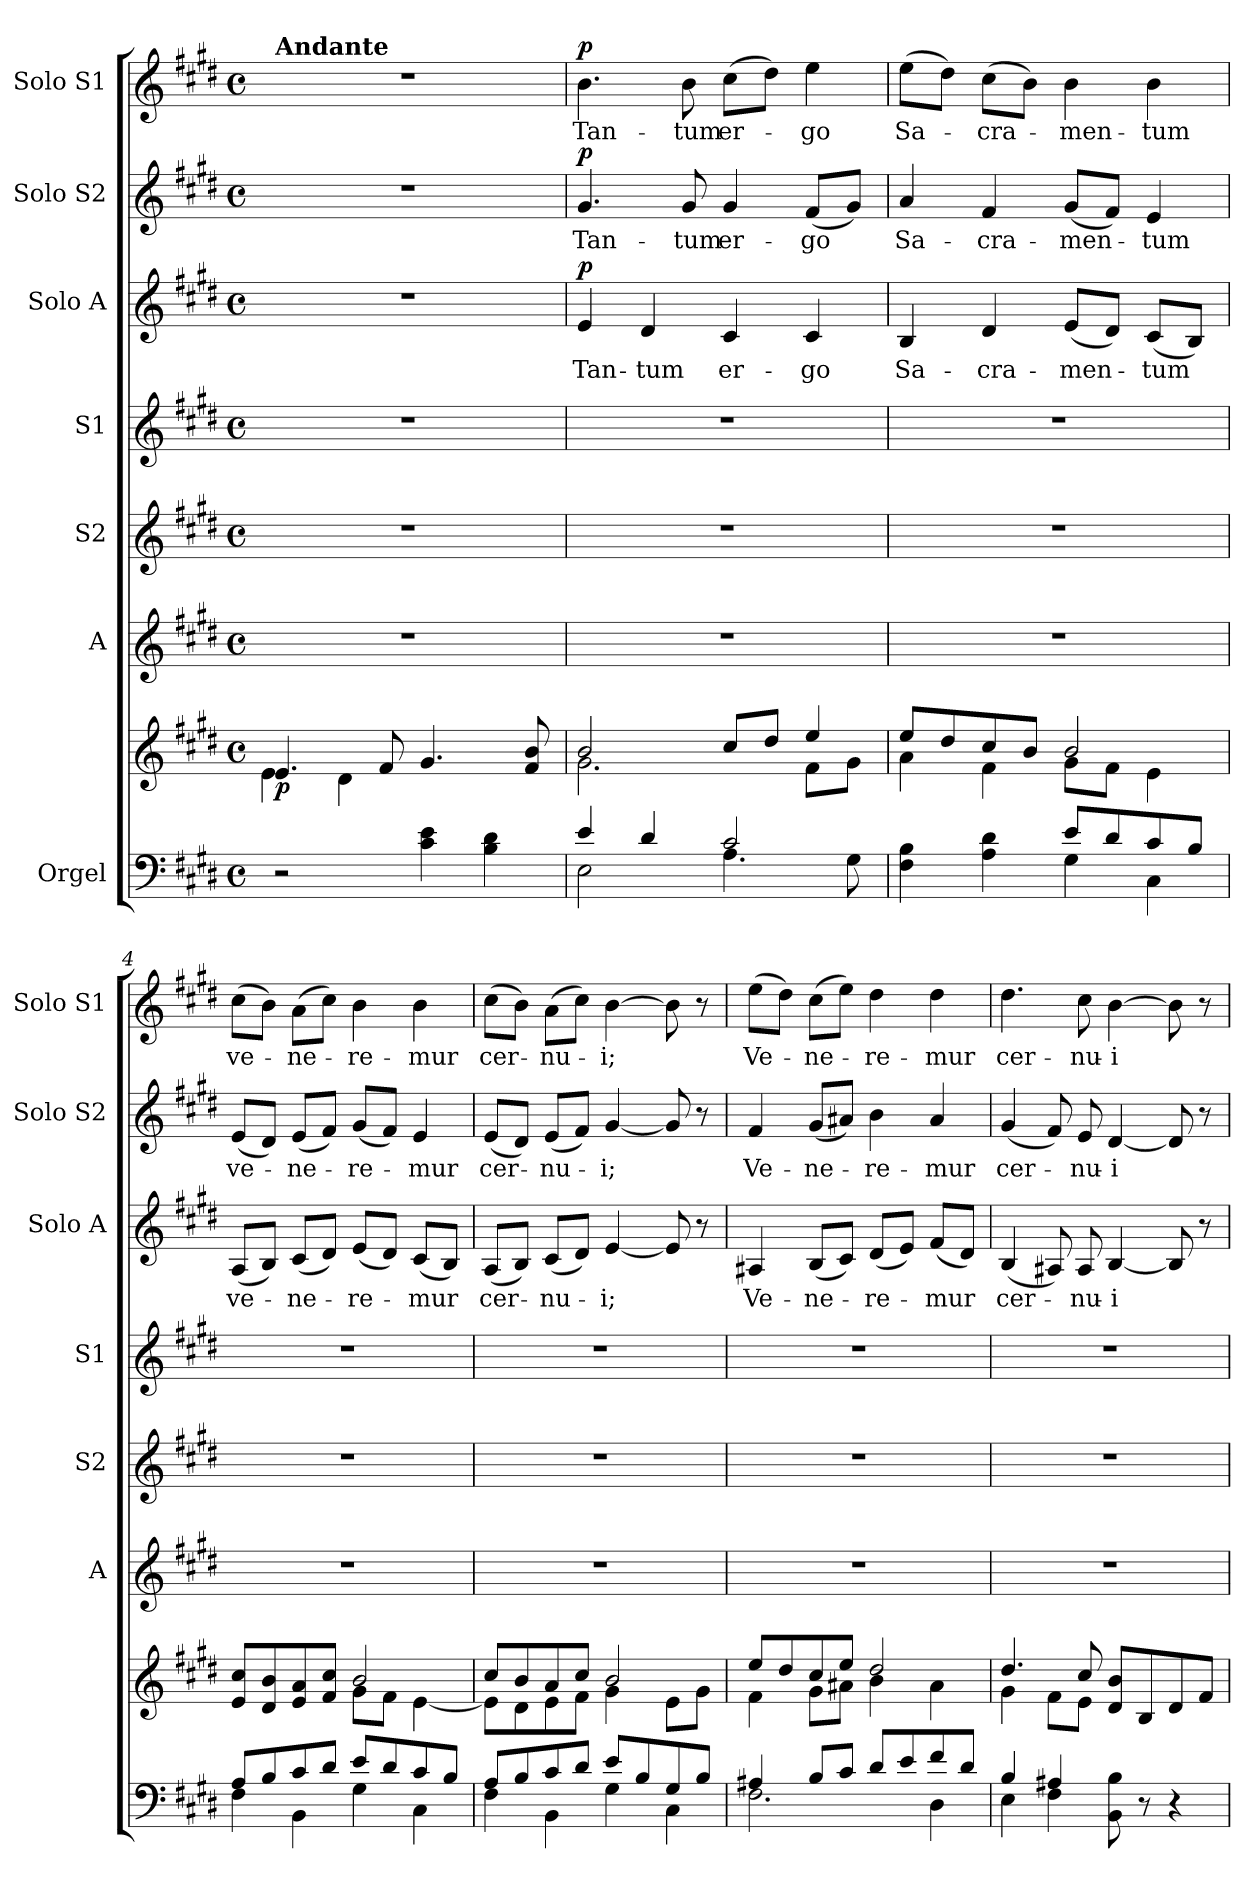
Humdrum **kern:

**kern	**kern	**dynam	**kern	**kern	**kern	**kern	**text	**dynam	**kern	**text	**dynam	**kern	**text	**dynam
*part7	*part7	*part7	*part6	*part5	*part4	*part3	*part3	*part3	*part2	*part2	*part2	*part1	*part1	*part1
*staff8	*staff7	*staff7/8	*staff6	*staff5	*staff4	*staff3	*staff3	*staff3	*staff2	*staff2	*staff2	*staff1	*staff1	*staff1
*I"Orgel	*	*	*I"A	*I"S2	*I"S1	*I"Solo A	*	*	*I"Solo S2	*	*	*I"Solo S1	*	*
*	*	*	*I'A	*I'S2	*I'S1	*I'Solo A	*	*	*I'Solo S2	*	*	*I'Solo S1	*	*
*clefF4	*clefG2	*	*clefG2	*clefG2	*clefG2	*clefG2	*	*	*clefG2	*	*	*clefG2	*	*
*k[f#c#g#d#]	*k[f#c#g#d#]	*	*k[f#c#g#d#]	*k[f#c#g#d#]	*k[f#c#g#d#]	*k[f#c#g#d#]	*	*	*k[f#c#g#d#]	*	*	*k[f#c#g#d#]	*	*
*M4/4	*M4/4	*	*M4/4	*M4/4	*M4/4	*M4/4	*	*	*M4/4	*	*	*M4/4	*	*
*met(c)	*met(c)	*	*met(c)	*met(c)	*met(c)	*met(c)	*	*	*met(c)	*	*	*met(c)	*	*
*MM88	*MM88	*	*MM88	*MM88	*MM88	*MM88	*	*	*MM88	*	*	*MM88	*	*
=1	=1	=1	=1	=1	=1	=1	=1	=1	=1	=1	=1	=1	=1	=1
*	*^	*	*	*	*	*	*	*	*	*	*	*	*	*
!	!	!	!	!	!	!	!	!	!	!	!	!	!LO:TX:a:B:t=Andante	!	!
!	!	!	!LO:DY:b	!	!	!	!	!	!	!	!	!	!	!	!
2r	4.e/	4e\	p	1r	1r	1r	1r	.	.	1r	.	.	1r	.	.
.	.	4d#\	.	.	.	.	.	.	.	.	.	.	.	.	.
.	8f#/	.	.	.	.	.	.	.	.	.	.	.	.	.	.
4c#\ 4e\	4.g#/	2ryy	.	.	.	.	.	.	.	.	.	.	.	.	.
4B\ 4d#\	.	.	.	.	.	.	.	.	.	.	.	.	.	.	.
.	8f#/ 8b/	.	.	.	.	.	.	.	.	.	.	.	.	.	.
=2	=2	=2	=2	=2	=2	=2	=2	=2	=2	=2	=2	=2	=2	=2	=2
*^	*	*	*	*	*	*	*	*	*	*	*	*	*	*	*
!	!	!	!	!	!	!	!	!	!LO:LY:b	!LO:DY:a	!	!LO:LY:b	!LO:DY:a	!	!LO:LY:b	!LO:DY:a
4e/	2E\	2b/	2.g#\	.	1r	1r	1r	4e/	Tan-	p	4.g#/	Tan-	p	4.b\	Tan-	p
!	!	!	!	!	!	!	!	!	!LO:LY:b	!	!	!	!	!	!	!
4d#/	.	.	.	.	.	.	.	4d#/	-tum	.	.	.	.	.	.	.
!	!	!	!	!	!	!	!	!	!	!	!	!LO:LY:b	!	!	!LO:LY:b	!
.	.	.	.	.	.	.	.	.	.	.	8g#/	-tum	.	8b\	-tum	.
!	!	!	!	!	!	!	!	!	!LO:LY:b	!	!	!LO:LY:b	!	!	!LO:LY:b	!
2c#/	4.A\	8cc#/L	.	.	.	.	.	4c#/	er-	.	4g#/	er-	.	(>8cc#\L	er-	.
.	.	8dd#/J	.	.	.	.	.	.	.	.	.	.	.	8dd#\J)	.	.
!	!	!	!	!	!	!	!	!	!LO:LY:b	!	!	!LO:LY:b	!	!	!LO:LY:b	!
.	.	4ee/	8f#\L	.	.	.	.	4c#/	-go	.	(<8f#/L	-go	.	4ee\	-go	.
.	8G#\	.	8g#\J	.	.	.	.	.	.	.	8g#/J)	.	.	.	.	.
=3	=3	=3	=3	=3	=3	=3	=3	=3	=3	=3	=3	=3	=3	=3	=3	=3
!	!	!	!	!	!	!	!	!	!LO:LY:b	!	!	!LO:LY:b	!	!	!LO:LY:b	!
4F#\ 4B\	2ryy	8ee/L	4a\	.	1r	1r	1r	4B/	Sa-	.	4a/	Sa-	.	(>8ee\L	Sa-	.
.	.	8dd#/	.	.	.	.	.	.	.	.	.	.	.	8dd#\J)	.	.
!	!	!	!	!	!	!	!	!	!LO:LY:b	!	!	!LO:LY:b	!	!	!LO:LY:b	!
4A\ 4d#\	.	8cc#/	4f#\	.	.	.	.	4d#/	-cra-	.	4f#/	-cra-	.	(>8cc#\L	-cra-	.
.	.	8b/J	.	.	.	.	.	.	.	.	.	.	.	8b\J)	.	.
!	!	!	!	!	!	!	!	!	!LO:LY:b	!	!	!LO:LY:b	!	!	!LO:LY:b	!
8e/L	4G#\	2b/	8g#\L	.	.	.	.	(<8e/L	-men-	.	(<8g#/L	-men-	.	4b\	-men-	.
8d#/	.	.	8f#\J	.	.	.	.	8d#/J)	.	.	8f#/J)	.	.	.	.	.
!	!	!	!	!	!	!	!	!	!LO:LY:b	!	!	!LO:LY:b	!	!	!LO:LY:b	!
8c#/	4C#\	.	4e\	.	.	.	.	(<8c#/L	-tum	.	4e/	-tum	.	4b\	-tum	.
8B/J	.	.	.	.	.	.	.	8B/J)	.	.	.	.	.	.	.	.
=4	=4	=4	=4	=4	=4	=4	=4	=4	=4	=4	=4	=4	=4	=4	=4	=4
!	!	!	!	!	!	!	!	!	!LO:LY:b	!	!	!LO:LY:b	!	!	!LO:LY:b	!
8A/L	4F#\	8e/ 8cc#/L	2ryy	.	1r	1r	1r	(<8A/L	ve-	.	(<8e/L	ve-	.	(>8cc#\L	ve-	.
8B/	.	8d#/ 8b/	.	.	.	.	.	8B/J)	.	.	8d#/J)	.	.	8b\J)	.	.
!	!	!	!	!	!	!	!	!	!LO:LY:b	!	!	!LO:LY:b	!	!	!LO:LY:b	!
8c#/	4BB\	8e/ 8a/	.	.	.	.	.	(<8c#/L	-ne-	.	(<8e/L	-ne-	.	(>8a\L	-ne-	.
8d#/J	.	8f#/ 8cc#/J	.	.	.	.	.	8d#/J)	.	.	8f#/J)	.	.	8cc#\J)	.	.
!	!	!	!	!	!	!	!	!	!LO:LY:b	!	!	!LO:LY:b	!	!	!LO:LY:b	!
8e/L	4G#\	2b/	8g#\L	.	.	.	.	(<8e/L	-re-	.	(<8g#/L	-re-	.	4b\	-re-	.
8d#/	.	.	8f#\J	.	.	.	.	8d#/J)	.	.	8f#/J)	.	.	.	.	.
!	!	!	!	!	!	!	!	!	!LO:LY:b	!	!	!LO:LY:b	!	!	!LO:LY:b	!
8c#/	4C#\	.	[4e\	.	.	.	.	(<8c#/L	-mur	.	4e/	-mur	.	4b\	-mur	.
8B/J	.	.	.	.	.	.	.	8B/J)	.	.	.	.	.	.	.	.
=5	=5	=5	=5	=5	=5	=5	=5	=5	=5	=5	=5	=5	=5	=5	=5	=5
!	!	!	!	!	!	!	!	!	!LO:LY:b	!	!	!LO:LY:b	!	!	!LO:LY:b	!
8A/L	4F#\	8cc#/L	8e\L]	.	1r	1r	1r	(<8A/L	cer-	.	(<8e/L	cer-	.	(>8cc#\L	cer-	.
8B/	.	8b/	8d#\	.	.	.	.	8B/J)	.	.	8d#/J)	.	.	8b\J)	.	.
!	!	!	!	!	!	!	!	!	!LO:LY:b	!	!	!LO:LY:b	!	!	!LO:LY:b	!
8c#/	4BB\	8a/	8e\	.	.	.	.	(<8c#/L	-nu-	.	(<8e/L	-nu-	.	(>8a\L	-nu-	.
8d#/J	.	8cc#/J	8f#\J	.	.	.	.	8d#/J)	.	.	8f#/J)	.	.	8cc#\J)	.	.
!	!	!	!	!	!	!	!	!	!LO:LY:b	!	!	!LO:LY:b	!	!	!LO:LY:b	!
8e/L	4G#\	2b/	4g#\	.	.	.	.	[4e/	-i;	.	[4g#/	-i;	.	[4b\	-i;	.
8B/	.	.	.	.	.	.	.	.	.	.	.	.	.	.	.	.
8G#/	4C#\	.	8e\L	.	.	.	.	8e/]	.	.	8g#/]	.	.	8b\]	.	.
8B/J	.	.	8g#\J	.	.	.	.	8r	.	.	8r	.	.	8r	.	.
!!LO:LB:g=z
=6	=6	=6	=6	=6	=6	=6	=6	=6	=6	=6	=6	=6	=6	=6	=6	=6
!	!	!	!	!	!	!	!	!	!LO:LY:b	!	!	!LO:LY:b	!	!	!LO:LY:b	!
4A#X/	2.F#\	8ee/L	4f#\	.	1r	1r	1r	4A#X/	Ve-	.	4f#/	Ve-	.	(>8ee\L	Ve-	.
.	.	8dd#/	.	.	.	.	.	.	.	.	.	.	.	8dd#\J)	.	.
!	!	!	!	!	!	!	!	!	!LO:LY:b	!	!	!LO:LY:b	!	!	!LO:LY:b	!
8B/L	.	8cc#/	8g#\L	.	.	.	.	(<8B/L	-ne-	.	(<8g#/L	-ne-	.	(>8cc#\L	-ne-	.
8c#/J	.	8ee/J	8a#X\J	.	.	.	.	8c#/J)	.	.	8a#X/J)	.	.	8ee\J)	.	.
!	!	!	!	!	!	!	!	!	!LO:LY:b	!	!	!LO:LY:b	!	!	!LO:LY:b	!
8d#/L	.	2dd#/	4b\	.	.	.	.	(<8d#/L	-re-	.	4b\	-re-	.	4dd#\	-re-	.
8e/	.	.	.	.	.	.	.	8e/J)	.	.	.	.	.	.	.	.
!	!	!	!	!	!	!	!	!	!LO:LY:b	!	!	!LO:LY:b	!	!	!LO:LY:b	!
8f#/	4D#\	.	4a#\	.	.	.	.	(<8f#/L	-mur	.	4a#/	-mur	.	4dd#\	-mur	.
8d#/J	.	.	.	.	.	.	.	8d#/J)	.	.	.	.	.	.	.	.
=7	=7	=7	=7	=7	=7	=7	=7	=7	=7	=7	=7	=7	=7	=7	=7	=7
!	!	!	!	!	!	!	!	!	!LO:LY:b	!	!	!LO:LY:b	!	!	!LO:LY:b	!
4B/	4E\	4.dd#/	4g#\	.	1r	1r	1r	(<4B/	cer-	.	(<4g#/	cer-	.	4.dd#\	cer-	.
4A#X/	4F#\	.	8f#\L	.	.	.	.	8A#X/)	.	.	8f#/)	.	.	.	.	.
!	!	!	!	!	!	!	!	!	!LO:LY:b	!	!	!LO:LY:b	!	!	!LO:LY:b	!
.	.	8cc#/	8e\J	.	.	.	.	8A#/	-nu-	.	8e/	-nu-	.	8cc#\	-nu-	.
!	!	!	!	!	!	!	!	!	!LO:LY:b	!	!	!LO:LY:b	!	!	!LO:LY:b	!
8BB\ 8B\	2ryy	8d#/ 8b/L	2ryy	.	.	.	.	[4B/	-i	.	[4d#/	-i	.	[4b\	-i	.
8r	.	8B/	.	.	.	.	.	.	.	.	.	.	.	.	.	.
4r	.	8d#/	.	.	.	.	.	8B/]	.	.	8d#/]	.	.	8b\]	.	.
.	.	8f#/J	.	.	.	.	.	8r	.	.	8r	.	.	8r	.	.
*v	*v	*	*	*	*	*	*	*	*	*	*	*	*	*	*	*
*	*v	*v	*	*	*	*	*	*	*	*	*	*	*	*	*
=	=	=	=	=	=	=	=	=	=	=	=	=	=	=
*-	*-	*-	*-	*-	*-	*-	*-	*-	*-	*-	*-	*-	*-	*-
